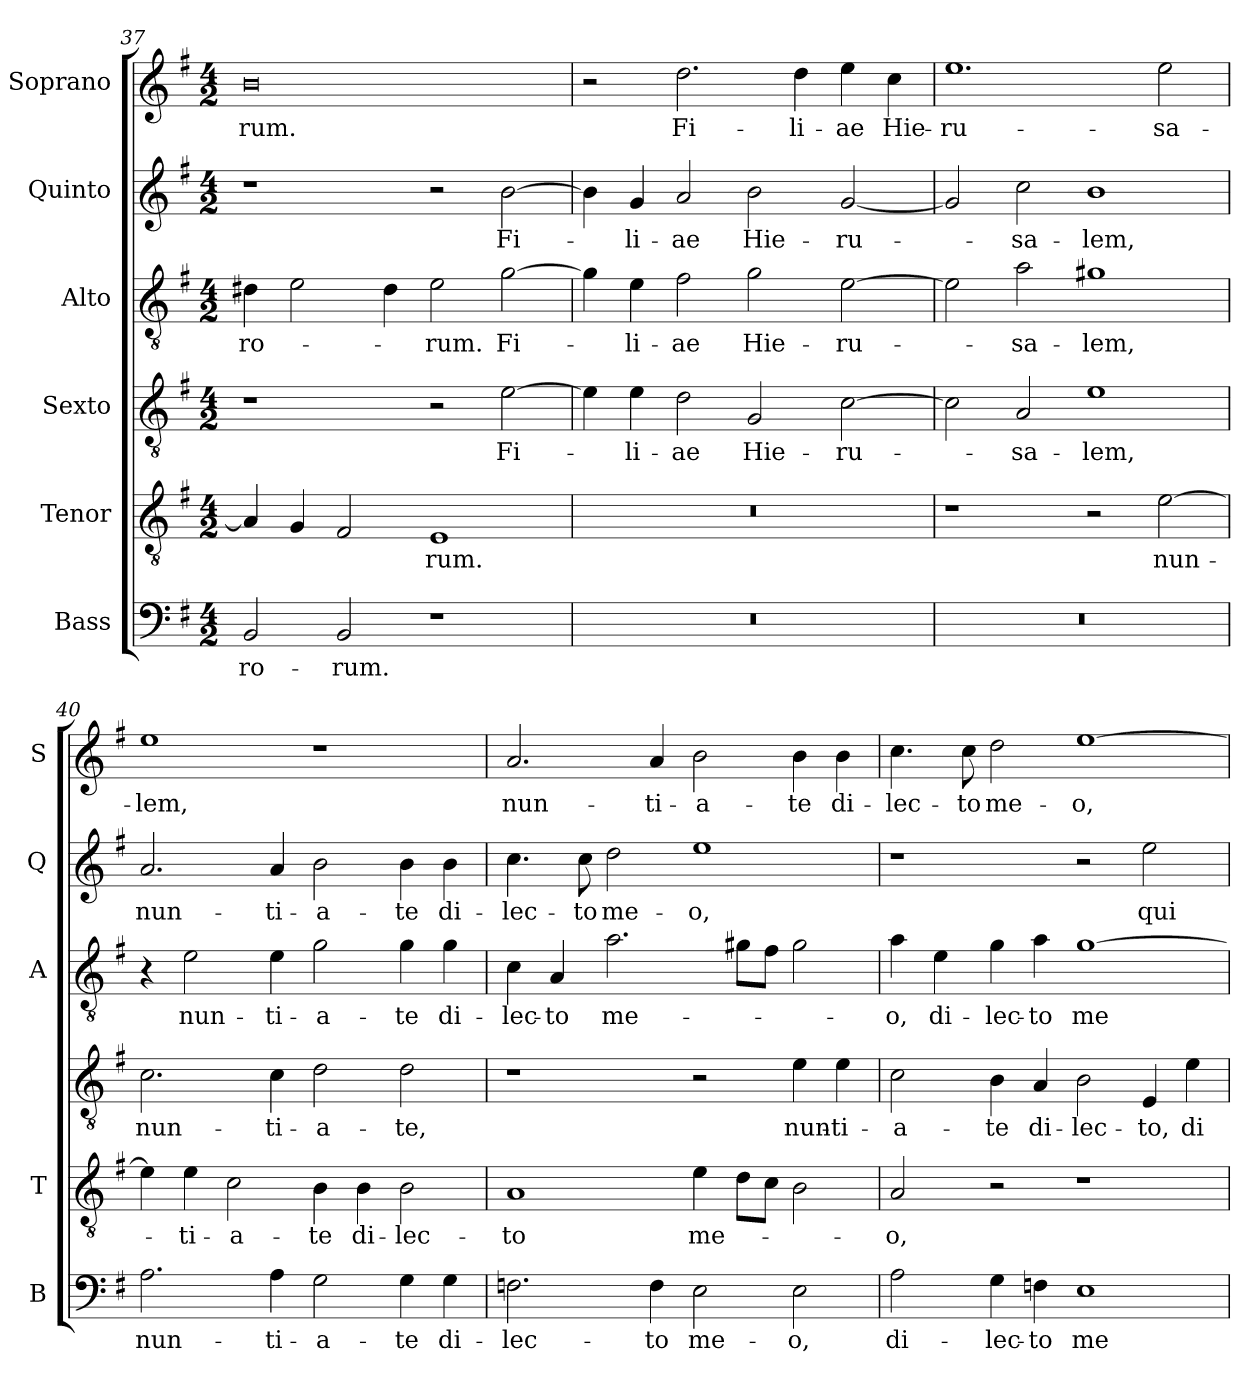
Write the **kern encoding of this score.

**kern	**text	**kern	**text	**kern	**text	**kern	**text	**kern	**text	**kern	**text
*part6	*part6	*part5	*part5	*part4	*part4	*part3	*part3	*part2	*part2	*part1	*part1
*staff6	*staff6	*staff5	*staff5	*staff4	*staff4	*staff3	*staff3	*staff2	*staff2	*staff1	*staff1
*I"Bass	*	*I"Tenor	*	*I"Sexto	*	*I"Alto	*	*I"Quinto	*	*I"Soprano	*
*I'B	*	*I'T	*	*	*	*I'A	*	*I'Q	*	*I'S	*
*clefF4	*	*clefGv2	*	*clefGv2	*	*clefGv2	*	*clefG2	*	*clefG2	*
*k[f#]	*	*k[f#]	*	*k[f#]	*	*k[f#]	*	*k[f#]	*	*k[f#]	*
*G:	*	*G:	*	*G:	*	*G:	*	*G:	*	*G:	*
*M4/2	*	*M4/2	*	*M4/2	*	*M4/2	*	*M4/2	*	*M4/2	*
=37	=37	=37	=37	=37	=37	=37	=37	=37	=37	=37	=37
!	!LO:LY:b	!	!	!	!	!	!LO:LY:b	!	!	!	!LO:LY:b
2BB/	-ro-	4A/]	.	1r	.	4d#X\	-ro-	1r	.	0b	-rum.
.	.	4G/	.	.	.	2e\	.	.	.	.	.
!	!LO:LY:b	!	!	!	!	!	!	!	!	!	!
2BB/	-rum.	2F#/	.	.	.	.	.	.	.	.	.
.	.	.	.	.	.	4d#\	.	.	.	.	.
!	!	!	!LO:LY:b	!	!	!	!LO:LY:b	!	!	!	!
1r	.	1E	-rum.	2r	.	2e\	-rum.	2r	.	.	.
!	!	!	!	!	!LO:LY:b	!	!LO:LY:b	!	!LO:LY:b	!	!
.	.	.	.	[2e\	Fi-	[2g\	Fi-	[2b\	Fi-	.	.
!!LO:PB:g=z
=38	=38	=38	=38	=38	=38	=38	=38	=38	=38	=38	=38
0r	.	0r	.	4e\]	.	4g\]	.	4b\]	.	2r	.
!	!	!	!	!	!LO:LY:b	!	!LO:LY:b	!	!LO:LY:b	!	!
.	.	.	.	4e\	-li-	4e\	-li-	4g/	-li-	.	.
!	!	!	!	!	!LO:LY:b	!	!LO:LY:b	!	!LO:LY:b	!	!LO:LY:b
.	.	.	.	2d\	-ae	2f#\	-ae	2a/	-ae	2.dd\	Fi-
!	!	!	!	!	!LO:LY:b	!	!LO:LY:b	!	!LO:LY:b	!	!
.	.	.	.	2G/	Hie-	2g\	Hie-	2b\	Hie-	.	.
!	!	!	!	!	!	!	!	!	!	!	!LO:LY:b
.	.	.	.	.	.	.	.	.	.	4dd\	-li-
!	!	!	!	!	!LO:LY:b	!	!LO:LY:b	!	!LO:LY:b	!	!LO:LY:b
.	.	.	.	[2c\	-ru-	[2e\	-ru-	[2g/	-ru-	4ee\	-ae
!	!	!	!	!	!	!	!	!	!	!	!LO:LY:b
.	.	.	.	.	.	.	.	.	.	4cc\	Hie-
=39	=39	=39	=39	=39	=39	=39	=39	=39	=39	=39	=39
!	!	!	!	!	!	!	!	!	!	!	!LO:LY:b
0r	.	1r	.	2c\]	.	2e\]	.	2g/]	.	1.ee	-ru-
!	!	!	!	!	!LO:LY:b	!	!LO:LY:b	!	!LO:LY:b	!	!
.	.	.	.	2A/	-sa-	2a\	-sa-	2cc\	-sa-	.	.
!	!	!	!	!	!LO:LY:b	!	!LO:LY:b	!	!LO:LY:b	!	!
.	.	2r	.	1e	-lem,	1g#X	-lem,	1b	-lem,	.	.
!	!	!	!LO:LY:b	!	!	!	!	!	!	!	!LO:LY:b
.	.	[2e\	nun-	.	.	.	.	.	.	2ee\	-sa-
=40	=40	=40	=40	=40	=40	=40	=40	=40	=40	=40	=40
!	!LO:LY:b	!	!	!	!LO:LY:b	!	!	!	!LO:LY:b	!	!LO:LY:b
2.A\	nun-	4e\]	.	2.c\	nun-	4r	.	2.a/	nun-	1ee	-lem,
!	!	!	!LO:LY:b	!	!	!	!LO:LY:b	!	!	!	!
.	.	4e\	-ti-	.	.	2e\	nun-	.	.	.	.
!	!	!	!LO:LY:b	!	!	!	!	!	!	!	!
.	.	2c\	-a-	.	.	.	.	.	.	.	.
!	!LO:LY:b	!	!	!	!LO:LY:b	!	!LO:LY:b	!	!LO:LY:b	!	!
4A\	-ti-	.	.	4c\	-ti-	4e\	-ti-	4a/	-ti-	.	.
!	!LO:LY:b	!	!LO:LY:b	!	!LO:LY:b	!	!LO:LY:b	!	!LO:LY:b	!	!
2G\	-a-	4B\	-te	2d\	-a-	2g\	-a-	2b\	-a-	1r	.
!	!	!	!LO:LY:b	!	!	!	!	!	!	!	!
.	.	4B\	di-	.	.	.	.	.	.	.	.
!	!LO:LY:b	!	!LO:LY:b	!	!LO:LY:b	!	!LO:LY:b	!	!LO:LY:b	!	!
4G\	-te	2B\	-lec-	2d\	-te,	4g\	-te	4b\	-te	.	.
!	!LO:LY:b	!	!	!	!	!	!LO:LY:b	!	!LO:LY:b	!	!
4G\	di-	.	.	.	.	4g\	di-	4b\	di-	.	.
!!LO:LB:g=z
=41	=41	=41	=41	=41	=41	=41	=41	=41	=41	=41	=41
!	!LO:LY:b	!	!LO:LY:b	!	!	!	!LO:LY:b	!	!LO:LY:b	!	!LO:LY:b
2.Fn\	-lec-	1A	-to	1r	.	4c\	-lec-	4.cc\	-lec-	2.a/	nun-
!	!	!	!	!	!	!	!LO:LY:b	!	!	!	!
.	.	.	.	.	.	4A/	-to	.	.	.	.
!	!	!	!	!	!	!	!	!	!LO:LY:b	!	!
.	.	.	.	.	.	.	.	8cc\	-to	.	.
!	!	!	!	!	!	!	!LO:LY:b	!	!LO:LY:b	!	!
.	.	.	.	.	.	2.a\	me-	2dd\	me-	.	.
!	!LO:LY:b	!	!	!	!	!	!	!	!	!	!LO:LY:b
4F\	-to	.	.	.	.	.	.	.	.	4a/	-ti-
!	!LO:LY:b	!	!LO:LY:b	!	!	!	!	!	!LO:LY:b	!	!LO:LY:b
2E\	me-	4e\	me-	2r	.	.	.	1ee	-o,	2b\	-a-
.	.	8d\L	.	.	.	8g#X\L	.	.	.	.	.
.	.	8c\J	.	.	.	8f#\J	.	.	.	.	.
!	!LO:LY:b	!	!	!	!LO:LY:b	!	!	!	!	!	!LO:LY:b
2E\	-o,	2B\	.	4e\	nun-	2g#\	.	.	.	4b\	-te
!	!	!	!	!	!LO:LY:b	!	!	!	!	!	!LO:LY:b
.	.	.	.	4e\	-ti-	.	.	.	.	4b\	di-
=42	=42	=42	=42	=42	=42	=42	=42	=42	=42	=42	=42
!	!LO:LY:b	!	!LO:LY:b	!	!LO:LY:b	!	!LO:LY:b	!	!	!	!LO:LY:b
2A\	di-	2A/	-o,	2c\	-a-	4a\	-o,	1r	.	4.cc\	-lec-
!	!	!	!	!	!	!	!LO:LY:b	!	!	!	!
.	.	.	.	.	.	4e\	di-	.	.	.	.
!	!	!	!	!	!	!	!	!	!	!	!LO:LY:b
.	.	.	.	.	.	.	.	.	.	8cc\	-to
!	!LO:LY:b	!	!	!	!LO:LY:b	!	!LO:LY:b	!	!	!	!LO:LY:b
4G\	-lec-	2r	.	4B\	-te	4g\	-lec-	.	.	2dd\	me-
!	!LO:LY:b	!	!	!	!LO:LY:b	!	!LO:LY:b	!	!	!	!
4Fn\	-to	.	.	4A/	di-	4a\	-to	.	.	.	.
!	!LO:LY:b	!	!	!	!LO:LY:b	!	!LO:LY:b	!	!	!	!LO:LY:b
1E	me-	1r	.	2B\	-lec-	[1g	me-	2r	.	[1ee	-o,
!	!	!	!	!	!LO:LY:b	!	!	!	!LO:LY:b	!	!
.	.	.	.	4E/	-to,	.	.	2ee\	qui-	.	.
!	!	!	!	!	!LO:LY:b	!	!	!	!	!	!
.	.	.	.	4e\	di-	.	.	.	.	.	.
=	=	=	=	=	=	=	=	=	=	=	=
*-	*-	*-	*-	*-	*-	*-	*-	*-	*-	*-	*-
